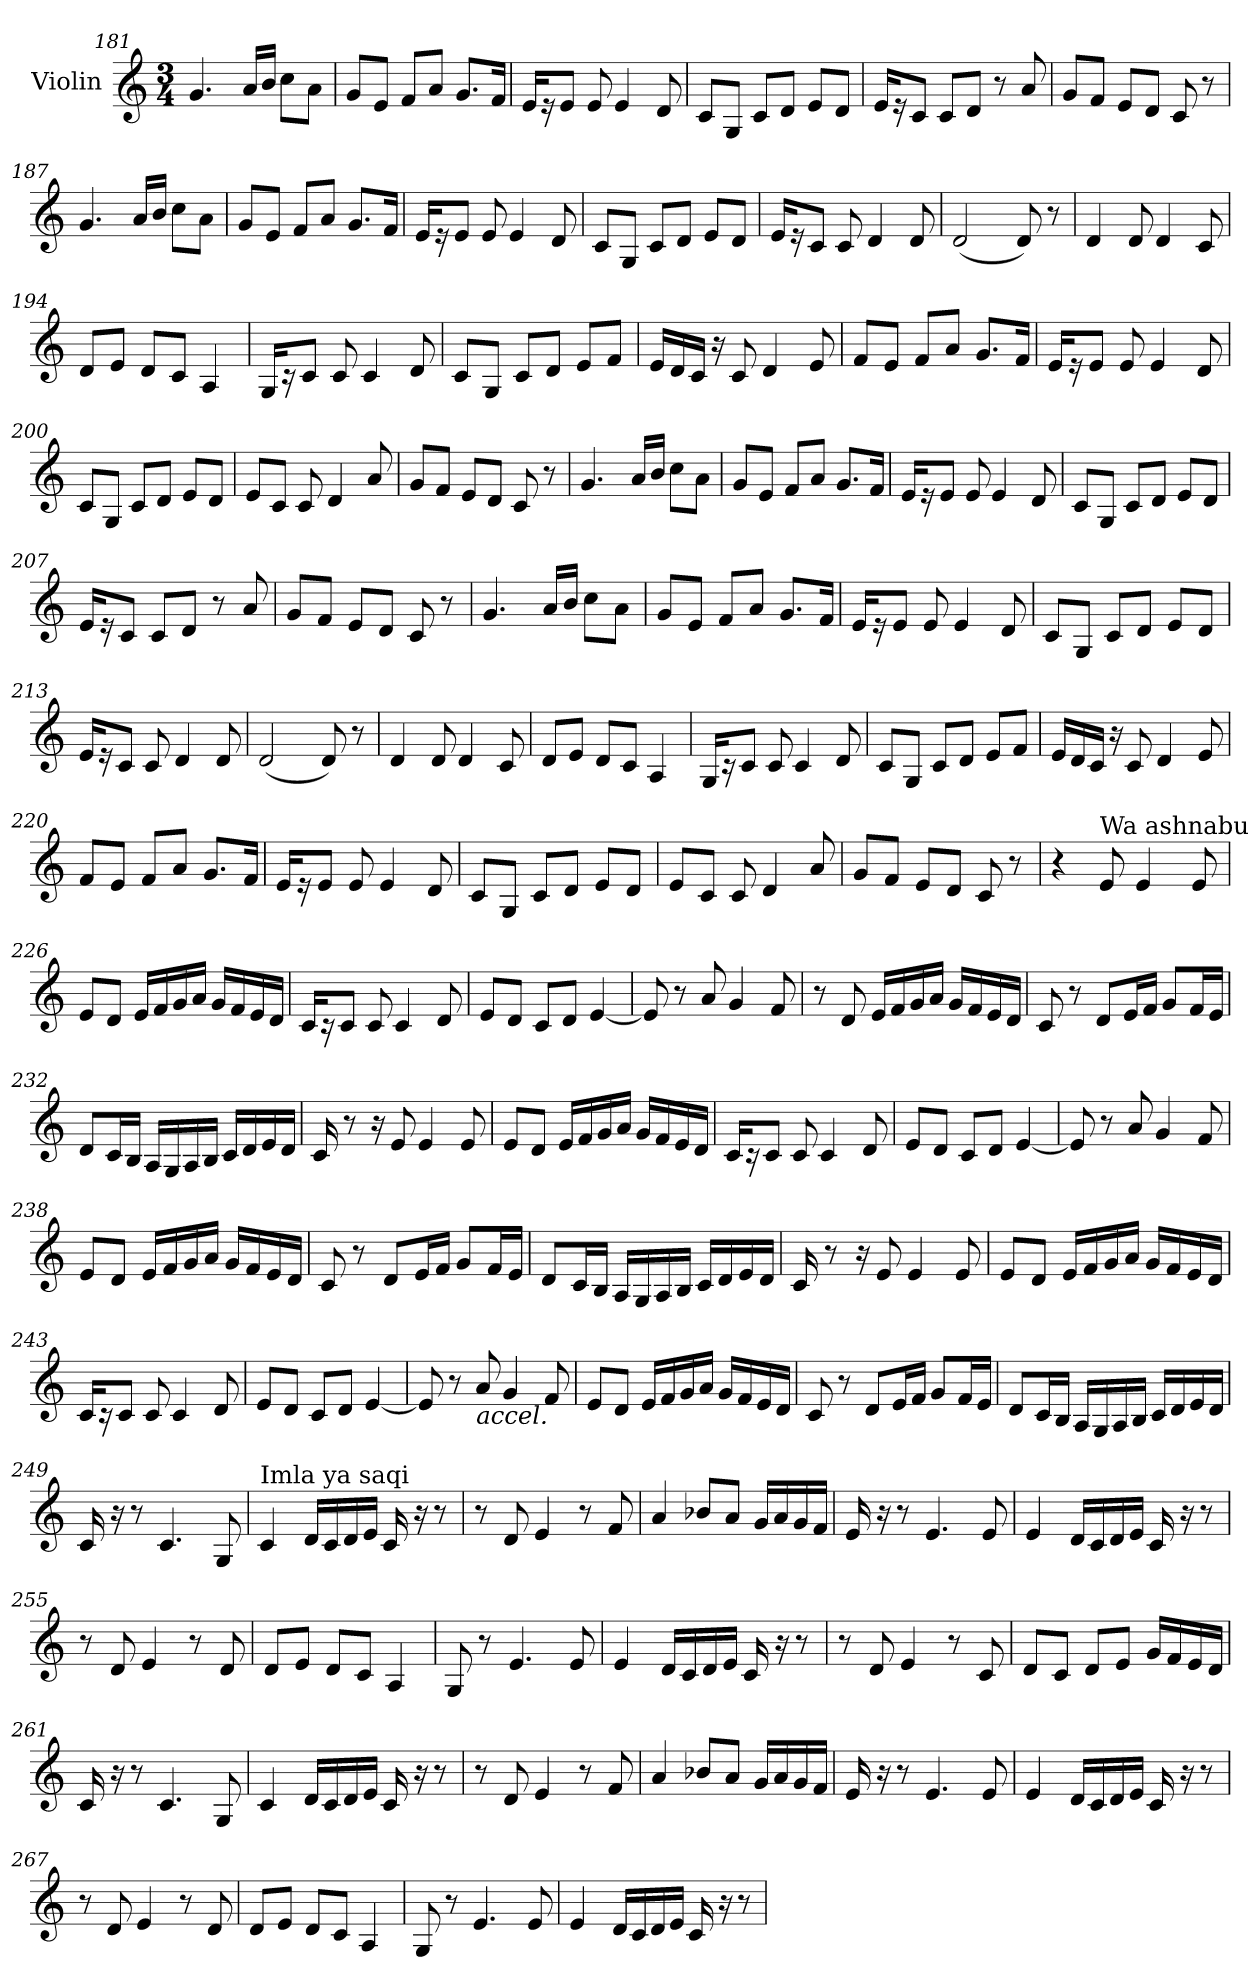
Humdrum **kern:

**kern
*part1
*staff1
*I"Violin
*clefG2
*k[]
*M3/4
=181
4.g/
16a/LL
16b/JJ
8cc\L
8a\J
=182
8g/L
8e/J
8f/L
8a/J
8.g/L
16f/Jk
=183
16e/KL
16r
8e/J
8e/
4e/
8d/
=184
8c/L
8G/J
8c/L
8d/J
8e/L
8d/J
!!LO:LB:g=z
=185
16e/KL
16r
8c/J
8c/L
8d/J
8r
8a/
=186
8g/L
8f/J
8e/L
8d/J
8c/
8r
=187
4.g/
16a/LL
16b/JJ
8cc\L
8a\J
=188
8g/L
8e/J
8f/L
8a/J
8.g/L
16f/Jk
=189
16e/KL
16r
8e/J
8e/
4e/
8d/
=190
8c/L
8G/J
8c/L
8d/J
8e/L
8d/J
!!LO:LB:g=z
=191
16e/KL
16r
8c/J
8c/
4d/
8d/
=192
(<2d/
8d/)
8r
=193
4d/
8d/
4d/
8c/
=194
8d/L
8e/J
8d/L
8c/J
4A/
=195
16G/KL
16r
8c/J
8c/
4c/
8d/
=196
8c/L
8G/J
8c/L
8d/J
8e/L
8f/J
!!LO:LB:g=z
=197
16e/LL
16d/
16c/JJ
16r
8c/
4d/
8e/
=198
8f/L
8e/J
8f/L
8a/J
8.g/L
16f/Jk
=199
16e/KL
16r
8e/J
8e/
4e/
8d/
=200
8c/L
8G/J
8c/L
8d/J
8e/L
8d/J
=201
8e/L
8c/J
8c/
4d/
8a/
!!LO:LB:g=z
=202
8g/L
8f/J
8e/L
8d/J
8c/
8r
=203
4.g/
16a/LL
16b/JJ
8cc\L
8a\J
=204
8g/L
8e/J
8f/L
8a/J
8.g/L
16f/Jk
=205
16e/KL
16r
8e/J
8e/
4e/
8d/
=206
8c/L
8G/J
8c/L
8d/J
8e/L
8d/J
=207
16e/KL
16r
8c/J
8c/L
8d/J
8r
8a/
!!LO:LB:g=z
=208
8g/L
8f/J
8e/L
8d/J
8c/
8r
=209
4.g/
16a/LL
16b/JJ
8cc\L
8a\J
=210
8g/L
8e/J
8f/L
8a/J
8.g/L
16f/Jk
=211
16e/KL
16r
8e/J
8e/
4e/
8d/
=212
8c/L
8G/J
8c/L
8d/J
8e/L
8d/J
=213
16e/KL
16r
8c/J
8c/
4d/
8d/
!!LO:LB:g=z
=214
(<2d/
8d/)
8r
=215
4d/
8d/
4d/
8c/
=216
8d/L
8e/J
8d/L
8c/J
4A/
=217
16G/KL
16r
8c/J
8c/
4c/
8d/
=218
8c/L
8G/J
8c/L
8d/J
8e/L
8f/J
=219
16e/LL
16d/
16c/JJ
16r
8c/
4d/
8e/
!!LO:PB:g=z
=220
8f/L
8e/J
8f/L
8a/J
8.g/L
16f/Jk
=221
16e/KL
16r
8e/J
8e/
4e/
8d/
=222
8c/L
8G/J
8c/L
8d/J
8e/L
8d/J
=223
8e/L
8c/J
8c/
4d/
8a/
=224
8g/L
8f/J
8e/L
8d/J
8c/
8r
=225
4r
!LO:TX:a:t=Wa ashnabu
8e/
4e/
8e/
!!LO:LB:g=z
=226
8e/L
8d/J
16e/LL
16f/
16g/
16a/JJ
16g/LL
16f/
16e/
16d/JJ
=227
16c/KL
16r
8c/J
8c/
4c/
8d/
=228
8e/L
8d/J
8c/L
8d/J
[4e/
=229
8e/]
8r
8a/
4g/
8f/
=230
8r
8d/
16e/LL
16f/
16g/
16a/JJ
16g/LL
16f/
16e/
16d/JJ
!!LO:LB:g=z
=231
8c/
8r
8d/L
16e/L
16f/JJ
8g/L
16f/L
16e/JJ
=232
8d/L
16c/L
16B/JJ
16A/LL
16G/
16A/
16B/JJ
16c/LL
16d/
16e/
16d/JJ
=233
16c/
8r
16r
8e/
4e/
8e/
=234
8e/L
8d/J
16e/LL
16f/
16g/
16a/JJ
16g/LL
16f/
16e/
16d/JJ
!!LO:LB:g=z
=235
16c/KL
16r
8c/J
8c/
4c/
8d/
=236
8e/L
8d/J
8c/L
8d/J
[4e/
=237
8e/]
8r
8a/
4g/
8f/
=238
8e/L
8d/J
16e/LL
16f/
16g/
16a/JJ
16g/LL
16f/
16e/
16d/JJ
=239
8c/
8r
8d/L
16e/L
16f/JJ
8g/L
16f/L
16e/JJ
!!LO:LB:g=z
=240
8d/L
16c/L
16B/JJ
16A/LL
16G/
16A/
16B/JJ
16c/LL
16d/
16e/
16d/JJ
=241
16c/
8r
16r
8e/
4e/
8e/
=242
8e/L
8d/J
16e/LL
16f/
16g/
16a/JJ
16g/LL
16f/
16e/
16d/JJ
=243
16c/KL
16r
8c/J
8c/
4c/
8d/
!!LO:LB:g=z
=244
8e/L
8d/J
8c/L
8d/J
[4e/
=245
8e/]
8r
!LO:TX:b:i:t=accel.
8a/
4g/
8f/
=246
8e/L
8d/J
16e/LL
16f/
16g/
16a/JJ
16g/LL
16f/
16e/
16d/JJ
=247
8c/
8r
8d/L
16e/L
16f/JJ
8g/L
16f/L
16e/JJ
=248
8d/L
16c/L
16B/JJ
16A/LL
16G/
16A/
16B/JJ
16c/LL
16d/
16e/
16d/JJ
!!LO:LB:g=z
=249
*MM70
16c/
16r
8r
4.c/
8G/
=250
!LO:TX:a:t=Imla ya saqi
4c/
16d/LL
16c/
16d/
16e/JJ
16c/
16r
8r
=251
8r
8d/
4e/
8r
8f/
=252
4a/
8b-X/L
8a/J
16g/LL
16a/
16g/
16f/JJ
=253
16e/
16r
8r
4.e/
8e/
!!LO:PB:g=z
=254
4e/
16d/LL
16c/
16d/
16e/JJ
16c/
16r
8r
=255
8r
8d/
4e/
8r
8d/
=256
8d/L
8e/J
8d/L
8c/J
4A/
=257
8G/
8r
4.e/
8e/
=258
4e/
16d/LL
16c/
16d/
16e/JJ
16c/
16r
8r
!!LO:PB:g=z
=259
8r
8d/
4e/
8r
8c/
=260
8d/L
8c/J
8d/L
8e/J
16g/LL
16f/
16e/
16d/JJ
=261
16c/
16r
8r
4.c/
8G/
=262
4c/
16d/LL
16c/
16d/
16e/JJ
16c/
16r
8r
=263
8r
8d/
4e/
8r
8f/
!!LO:LB:g=z
=264
4a/
8b-X/L
8a/J
16g/LL
16a/
16g/
16f/JJ
=265
16e/
16r
8r
4.e/
8e/
=266
4e/
16d/LL
16c/
16d/
16e/JJ
16c/
16r
8r
=267
8r
8d/
4e/
8r
8d/
=268
8d/L
8e/J
8d/L
8c/J
4A/
=269
8G/
8r
4.e/
8e/
!!LO:LB:g=z
=270
4e/
16d/LL
16c/
16d/
16e/JJ
16c/
16r
8r
=
*-
